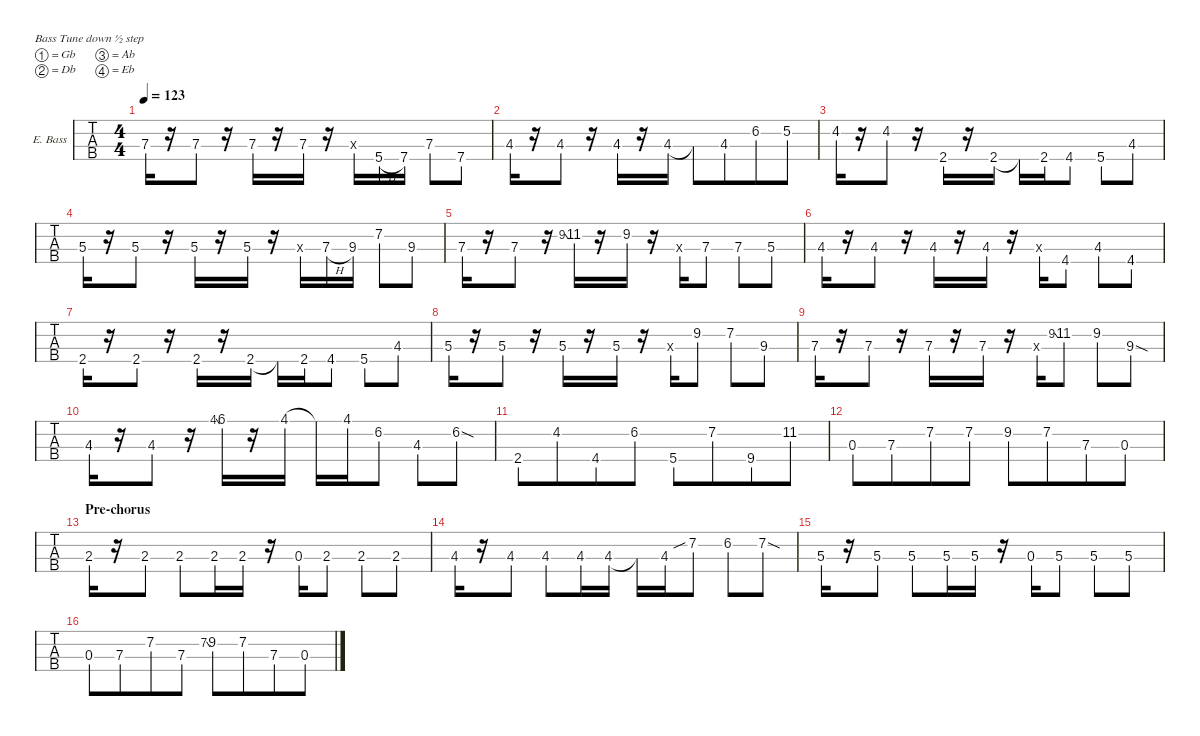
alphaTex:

\defaultSystemsLayout 4
\hideDynamics
\bracketExtendMode nobrackets
\firstSystemTrackNameOrientation horizontal
\track ("Ele. Bass" "E. Bass") {defaultSystemsLayout 4 instrument electricbassfinger}
\staff {tabs}
\tuning (Gb2 Db2 Ab1 Eb1)
\ts (4 4)
\tempo 123
\clef f4
\scale
0.23246
\ks ab
7.3{acc b}.16{dy f} r.16 7.3{acc b}.8 r.16 7.3{acc b}.16 r.16 7.3{acc b}.16 r.16 7.3{x acc b}.16 5.4{h acc b}.16 7.4{acc b}.16 7.3{acc b}.8 7.4{acc b}.8 |
\scale
0.232461 4.3{acc forcenatural}.16 r.16 4.3{acc forcenatural}.8 r.16 4.3{acc forcenatural}.16 r.16 4.3{acc forcenatural}.16 4.3{t acc forcenatural}.8{beam merge} 4.3{acc forcenatural}.8{beam merge} 6.2{acc forcenatural}.8{beam merge} 5.2{acc b}.8 |
\scale
0.23246 4.2{acc forcenatural}.16 r.16 4.2{acc forcenatural}.8 r.16 2.4{acc forcenatural}.16 r.16 2.4{acc forcenatural}.16{beam split} 2.4{t acc forcenatural}.16{beam merge} 2.4{acc forcenatural}.16 4.4{acc forcenatural}.8 5.4{acc b}.8 4.3{acc forcenatural}.8 |
\scale
0.302618 5.3{acc b}.16 r.16 5.3{acc b}.8 r.16 5.3{acc b}.16 r.16 5.3{acc b}.16 r.16 5.3{x acc b}.16 7.3{h acc b}.16 9.3{acc forcenatural}.16 7.2{acc b}.8 9.3{acc forcenatural}.8 |
\scale
0.232461 7.3{acc b}.16 r.16 7.3{acc b}.8 r.16 9.2{ss acc b}.8{gr} 11.2{acc forcenatural}.16 r.16 9.2{acc b}.16 r.16 7.3{x acc b}.16 7.3{acc b}.8 7.3{acc b}.8 5.3{acc b}.8 |
\scale
0.232461 4.3{acc forcenatural}.16 r.16 4.3{acc forcenatural}.8 r.16 4.3{acc forcenatural}.16 r.16 4.3{acc forcenatural}.16 r.16 4.3{x acc forcenatural}.16 4.4{acc forcenatural}.8 4.3{acc forcenatural}.8 4.4{acc forcenatural}.8 |
\scale
0.23246 2.4{acc forcenatural}.16 r.16 2.4{acc forcenatural}.8 r.16 2.4{acc forcenatural}.16 r.16 2.4{acc forcenatural}.16{beam split} 2.4{t acc forcenatural}.16 2.4{acc forcenatural}.16 4.4{acc forcenatural}.8 5.4{acc b}.8 4.3{acc forcenatural}.8 |
\scale
0.302618 5.3{acc b}.16 r.16 5.3{acc b}.8 r.16 5.3{acc b}.16 r.16 5.3{acc b}.16 r.16 5.3{x acc b}.16 9.2{acc b}.8 7.2{acc b}.8 9.3{acc forcenatural}.8 |
\scale
0.232461 7.3{acc b}.16 r.16 7.3{acc b}.8 r.16 7.3{acc b}.16 r.16 7.3{acc b}.16 r.16 7.3{x acc b}.16 9.2{ss acc b}.8{gr} 11.2{acc forcenatural}.8 9.2{acc b}.8 9.3{sod acc forcenatural}.8 |
\scale
0.232461 4.3{acc forcenatural}.16 r.16 4.3{acc forcenatural}.8 r.16 4.1{ss acc b}.8{gr} 6.1{acc forcenatural}.16 r.16 4.1{acc b}.16 4.1{t acc b}.16 4.1{acc b}.16 6.2{acc forcenatural}.8 4.3{acc forcenatural}.8 6.2{sod acc forcenatural}.8 |
\scale
0.23246 2.4{acc forcenatural}.8{beam merge} 4.2{acc forcenatural}.8{beam merge} 4.4{acc forcenatural}.8{beam merge} 6.2{acc forcenatural}.8{beam split} 5.4{acc b}.8{beam merge} 7.2{acc b}.8{beam merge} 9.4{acc forcenatural}.8{beam merge} 11.2{acc forcenatural}.8{beam merge} |
0.3{acc b}.8{beam merge} 7.3{acc b}.8{beam merge} 7.2{acc b}.8{beam merge} 7.2{acc b}.8{beam split} 9.2{acc b}.8{beam merge} 7.2{acc b}.8{beam merge} 7.3{acc b}.8{beam merge} 0.3{acc b}.8 |
\section ("" "Pre-chorus")
\scale
0.301513 2.3{acc b}.16 r.16 2.3{acc b}.8 2.3{acc b}.8 2.3{acc b}.16 2.3{acc b}.16 r.16 0.3{acc b}.16 2.3{acc b}.8 2.3{acc b}.8 2.3{acc b}.8 |
\scale
0.233566 4.3{acc forcenatural}.16 r.16 4.3{acc forcenatural}.8 4.3{acc forcenatural}.8 4.3{acc forcenatural}.16 4.3{acc forcenatural}.16 4.3{t acc forcenatural}.16 4.3{acc forcenatural}.16 7.2{sib acc b}.8 6.2{acc forcenatural}.8 7.2{sod acc b}.8 |
\scale
0.229145 5.3{acc b}.16 r.16 5.3{acc b}.8 5.3{acc b}.8 5.3{acc b}.16 5.3{acc b}.16 r.16 0.3{acc b}.16 5.3{acc b}.8 5.3{acc b}.8 5.3{acc b}.8 |
\scale
0.235776 0.3{acc b}.8{beam merge} 7.3{acc b}.8{beam merge} 7.2{acc b}.8{beam merge} 7.3{acc b}.8 7.2{ss acc b}.8{gr beam merge} 9.2{acc b}.8{beam merge} 7.2{acc b}.8{beam merge} 7.3{acc b}.8{beam merge} 0.3{acc b}.8
